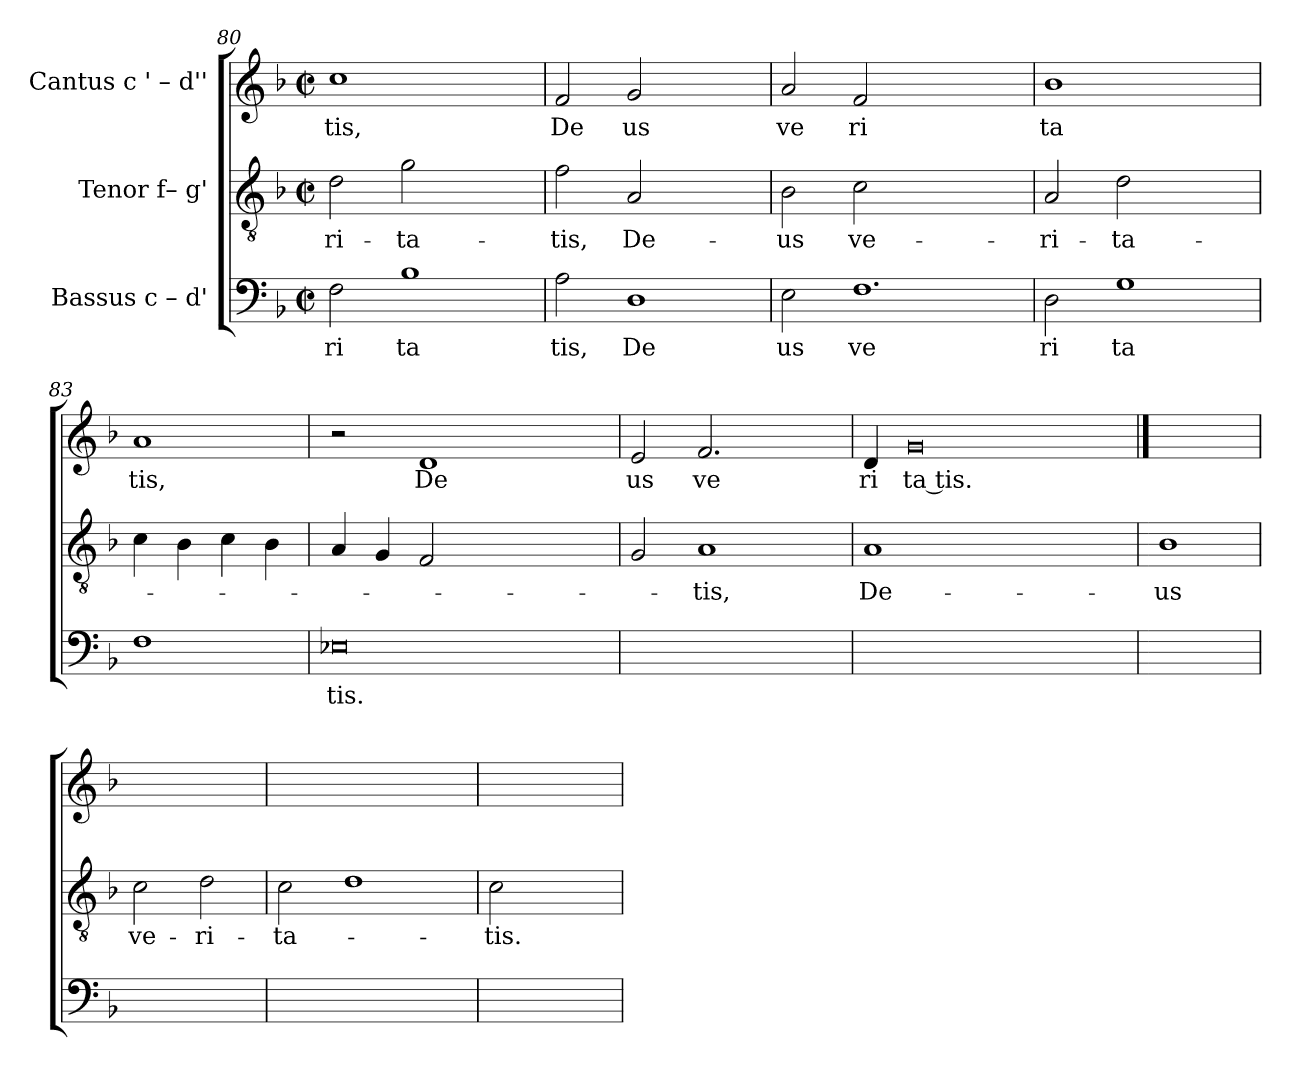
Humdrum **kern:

**kern	**text	**kern	**text	**kern	**text
*part3	*part3	*part2	*part2	*part1	*part1
*staff3	*staff3	*staff2	*staff2	*staff1	*staff1
*I"Bassus  c – d'	*	*I"Tenor  f– g'	*	*I"Cantus  c ' – d''	*
*clefF4	*	*clefGv2	*	*clefG2	*
*k[b-]	*	*k[b-]	*	*k[b-]	*
*F:	*	*F:	*	*F:	*
*M2/2	*	*M2/2	*	*M2/2	*
*met(c|)	*	*met(c|)	*	*met(c|)	*
=80A	=80A	=80A	=80A	=80A	=80A
!	!LO:LY:b	!	!LO:LY:b	!	!LO:LY:b
2F\	ri	2d\	-ri-	1cc	tis,
!	!LO:LY:b	!	!LO:LY:b	!	!
1B-	ta	2g\	-ta-	.	.
.	.	2ryy	.	2ryy	.
=81A	=81A	=81A	=81A	=81A	=81A
!	!LO:LY:b	!	!LO:LY:b	!	!LO:LY:b
2A\	tis,	2f\	-tis,	2f/	De
!	!LO:LY:b	!	!LO:LY:b	!	!LO:LY:b
1D	De	2A/	De-	2g/	us
.	.	2ryy	.	2ryy	.
=82A	=82A	=82A	=82A	=82A	=82A
!	!LO:LY:b	!	!LO:LY:b	!	!LO:LY:b
2E\	us	2B-\	-us	2a/	ve
!	!LO:LY:b	!	!LO:LY:b	!	!LO:LY:b
1.F	ve	2c\	ve-	2f/	ri
.	.	1ryy	.	1ryy	.
=82B	=82B	=82B	=82B	=82B	=82B
!	!LO:LY:b	!	!LO:LY:b	!	!LO:LY:b
2D\	ri	2A/	-ri-	1b-	ta
!	!LO:LY:b	!	!LO:LY:b	!	!
1G	ta	2d\	-ta-	.	.
.	.	2ryy	.	2ryy	.
=83A	=83A	=83A	=83A	=83A	=83A
!	!	!	!	!	!LO:LY:b
1F	.	4c\	.	1a	tis,
.	.	4B-\	.	.	.
.	.	4c\	.	.	.
.	.	4B-\	.	.	.
=83B	=83B	=83B	=83B	=83B	=83B
!	!LO:LY:b	!	!	!	!
0E-X	tis.	4A/	.	2r	.
.	.	4G/	.	.	.
!	!	!	!	!	!LO:LY:b
.	.	2F/	.	1d	De
.	.	1ryy	.	.	.
.	.	.	.	2ryy	.
=84A	=84A	=84A	=84A	=84A	=84A
!	!	!	!	!	!LO:LY:b
1ryy	.	2G/	.	2e/	us
!	!	!	!LO:LY:b	!	!LO:LY:b
.	.	1A	-tis,	2.f/	ve
2ryy	.	.	.	.	.
.	.	.	.	4ryy	.
=85A	=85A	=85A	=85A	=85A	=85A
!	!	!	!LO:LY:b	!	!LO:LY:b
1ryy	.	1A	De-	4d/	ri
!	!	!	!	!	!LO:LY:b
.	.	.	.	0g	ta tis.
1ryy	.	1ryy	.	.	.
4ryy	.	4ryy	.	.	.
=	==	=	==	==	==
!	!	!	!LO:LY:b	!	!
1ryy	.	1B-	-us	1ryy	.
=	=	=	=	=	=
!	!	!	!LO:LY:b	!	!
1ryy	.	2c\	ve-	1ryy	.
!	!	!	!LO:LY:b	!	!
.	.	2d\	-ri-	.	.
=	=	=	=	=	=
!	!	!	!LO:LY:b	!	!
1ryy	.	2c\	-ta-	1ryy	.
.	.	1d	.	.	.
2ryy	.	.	.	2ryy	.
=	=	=	=	=	=
!	!	!	!LO:LY:b	!	!
1ryy	.	2c\	-tis.	1ryy	.
.	.	2ryy	.	.	.
=	=	=	=	=	=
*-	*-	*-	*-	*-	*-
